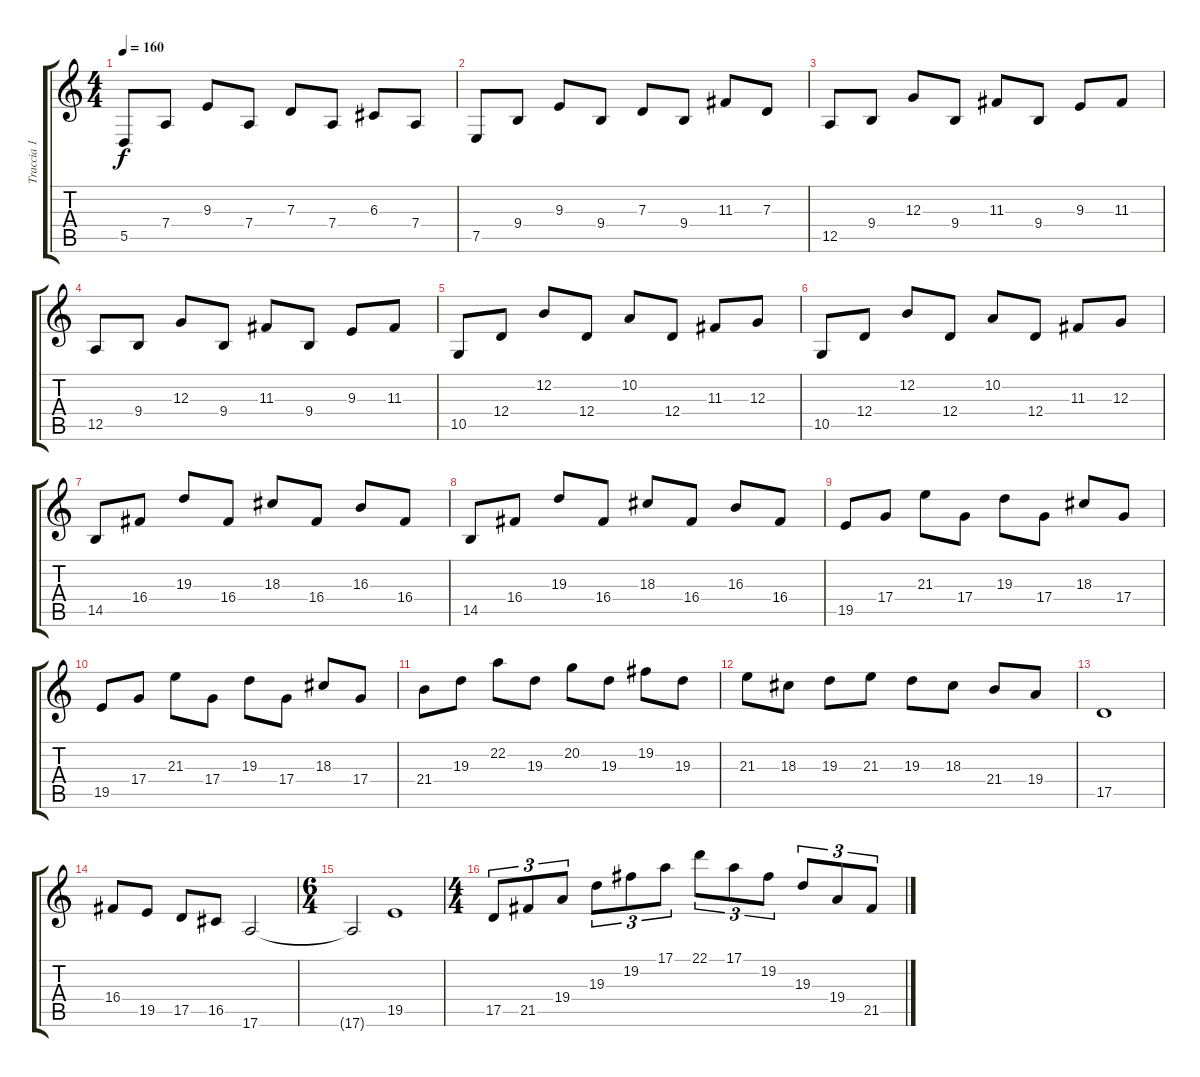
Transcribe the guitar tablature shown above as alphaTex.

\track ("Traccia 1" "Traccia 1") {instrument violin}
\staff {score tabs}
\tuning (E4 B3 G3 D3 A2 E2) {hide}
\ts (4 4)
\tempo 160
\clef g2
\ks c
5.5.8{dy f instrument violin} 7.4.8 9.3.8 7.4.8 7.3.8 7.4.8 6.3.8 7.4.8 |
7.5.8{volume 0} 9.4.8 9.3.8 9.4.8 7.3.8 9.4.8 11.3.8 7.3.8 |
12.5.8{volume 16} 9.4.8 12.3.8 9.4.8 11.3.8 9.4.8 9.3.8 11.3.8 |
12.5.8{volume 15} 9.4.8 12.3.8 9.4.8 11.3.8 9.4.8 9.3.8 11.3.8 |
10.5.8{volume 0} 12.4.8 12.2.8 12.4.8 10.2.8 12.4.8 11.3.8 12.3.8 |
10.5.8{volume 15} 12.4.8 12.2.8 12.4.8 10.2.8 12.4.8 11.3.8 12.3.8 |
14.5.8{volume 16} 16.4.8 19.3.8 16.4.8 18.3.8 16.4.8 16.3.8 16.4.8 |
14.5.8{volume 15} 16.4.8 19.3.8 16.4.8 18.3.8 16.4.8 16.3.8 16.4.8 |
19.5.8{volume 0} 17.4.8 21.3.8 17.4.8 19.3.8 17.4.8 18.3.8 17.4.8 |
19.5.8{volume 15} 17.4.8 21.3.8 17.4.8 19.3.8 17.4.8 18.3.8 17.4.8 |
21.4.8 19.3.8 22.2.8 19.3.8 20.2.8 19.3.8 19.2.8 19.3.8 |
21.3.8 18.3.8 19.3.8 21.3.8 19.3.8 18.3.8 21.4.8 19.4.8 |
17.5.1{volume 16} |
16.4.8 19.5.8 17.5.8 16.5.8 17.6.2 |
\ts (6 4)
17.6{t}.2 19.5.1 |
\ts (4 4)
17.5.8{tu (3 2) volume 16 balance 16} 21.5.8{tu (3 2)} 19.4.8{tu (3 2)} 19.3.8{tu (3 2)} 19.2.8{tu (3 2)} 17.1.8{tu (3 2)} 22.1.8{tu (3 2)} 17.1.8{tu (3 2)} 19.2.8{tu (3 2)} 19.3.8{tu (3 2)} 19.4.8{tu (3 2)} 21.5.8{tu (3 2)}
